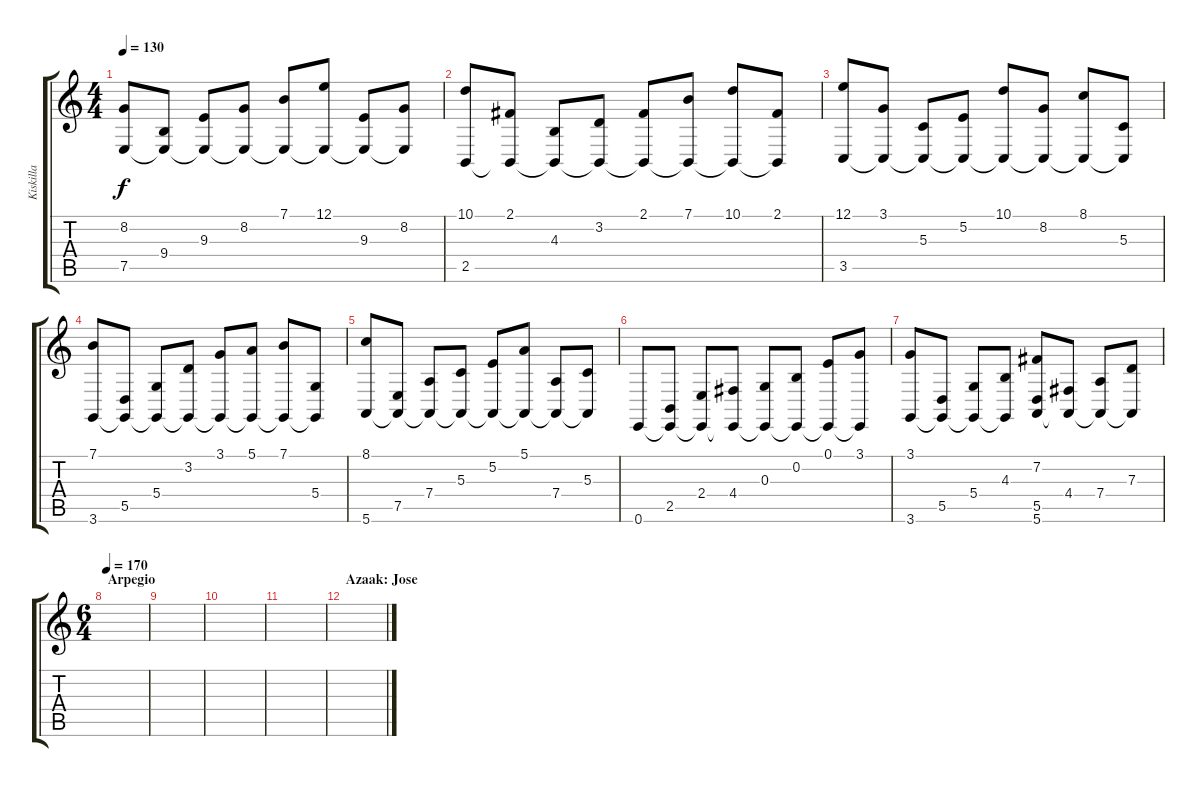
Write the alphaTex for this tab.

\track ("Kiskilla" "Kiskilla") {instrument acousticgrandpiano}
\staff {score tabs}
\tuning (E4 B3 G3 D3 A2 E2) {hide}
\ts (4 4)
\tempo 130
\clef g2
\ks c
(8.2 7.5).8{dy f} (9.4 7.5{t}).8 (9.3 7.5{t}).8 (8.2 7.5{t}).8 (7.1 7.5{t}).8 (12.1 7.5{t}).8 (9.3 7.5{t}).8 (8.2 7.5{t}).8 |
(10.1 2.5).8 (2.1 2.5{t}).8 (4.3 2.5{t}).8 (3.2 2.5{t}).8 (2.1 2.5{t}).8 (7.1 2.5{t}).8 (10.1 2.5{t}).8 (2.1 2.5{t}).8 |
(12.1 3.5).8 (3.1 3.5{t}).8 (5.3 3.5{t}).8 (5.2 3.5{t}).8 (10.1 3.5{t}).8 (8.2 3.5{t}).8 (8.1 3.5{t}).8 (5.3 3.5{t}).8 |
(7.1 3.6).8 (5.5 3.6{t}).8 (5.4 3.6{t}).8 (3.2 3.6{t}).8 (3.1 3.6{t}).8 (5.1 3.6{t}).8 (7.1 3.6{t}).8 (5.4 3.6{t}).8 |
(8.1 5.6).8 (7.5 5.6{t}).8 (7.4 5.6{t}).8 (5.3 5.6{t}).8 (5.2 5.6{t}).8 (5.1 5.6{t}).8 (7.4 5.6{t}).8 (5.3 5.6{t}).8 |
0.6.8 (2.5 0.6{t}).8 (2.4 0.6{t}).8 (4.4 0.6{t}).8 (0.3 0.6{t}).8 (0.2 0.6{t}).8 (0.1 0.6{t}).8 (3.1 0.6{t}).8 |
(3.1 3.6).8 (5.5 3.6{t}).8 (5.4 3.6{t}).8 (4.3 3.6{t}).8 (7.2 5.5 5.6).8 (4.4 5.6{t}).8 (7.4 5.6{t}).8 (7.3 5.6{t}).8 |
\ts (6 4)
\section ("" "Arpegio")
\tempo 170
|
|
|
|
\section ("" "Azaak: Jose")
